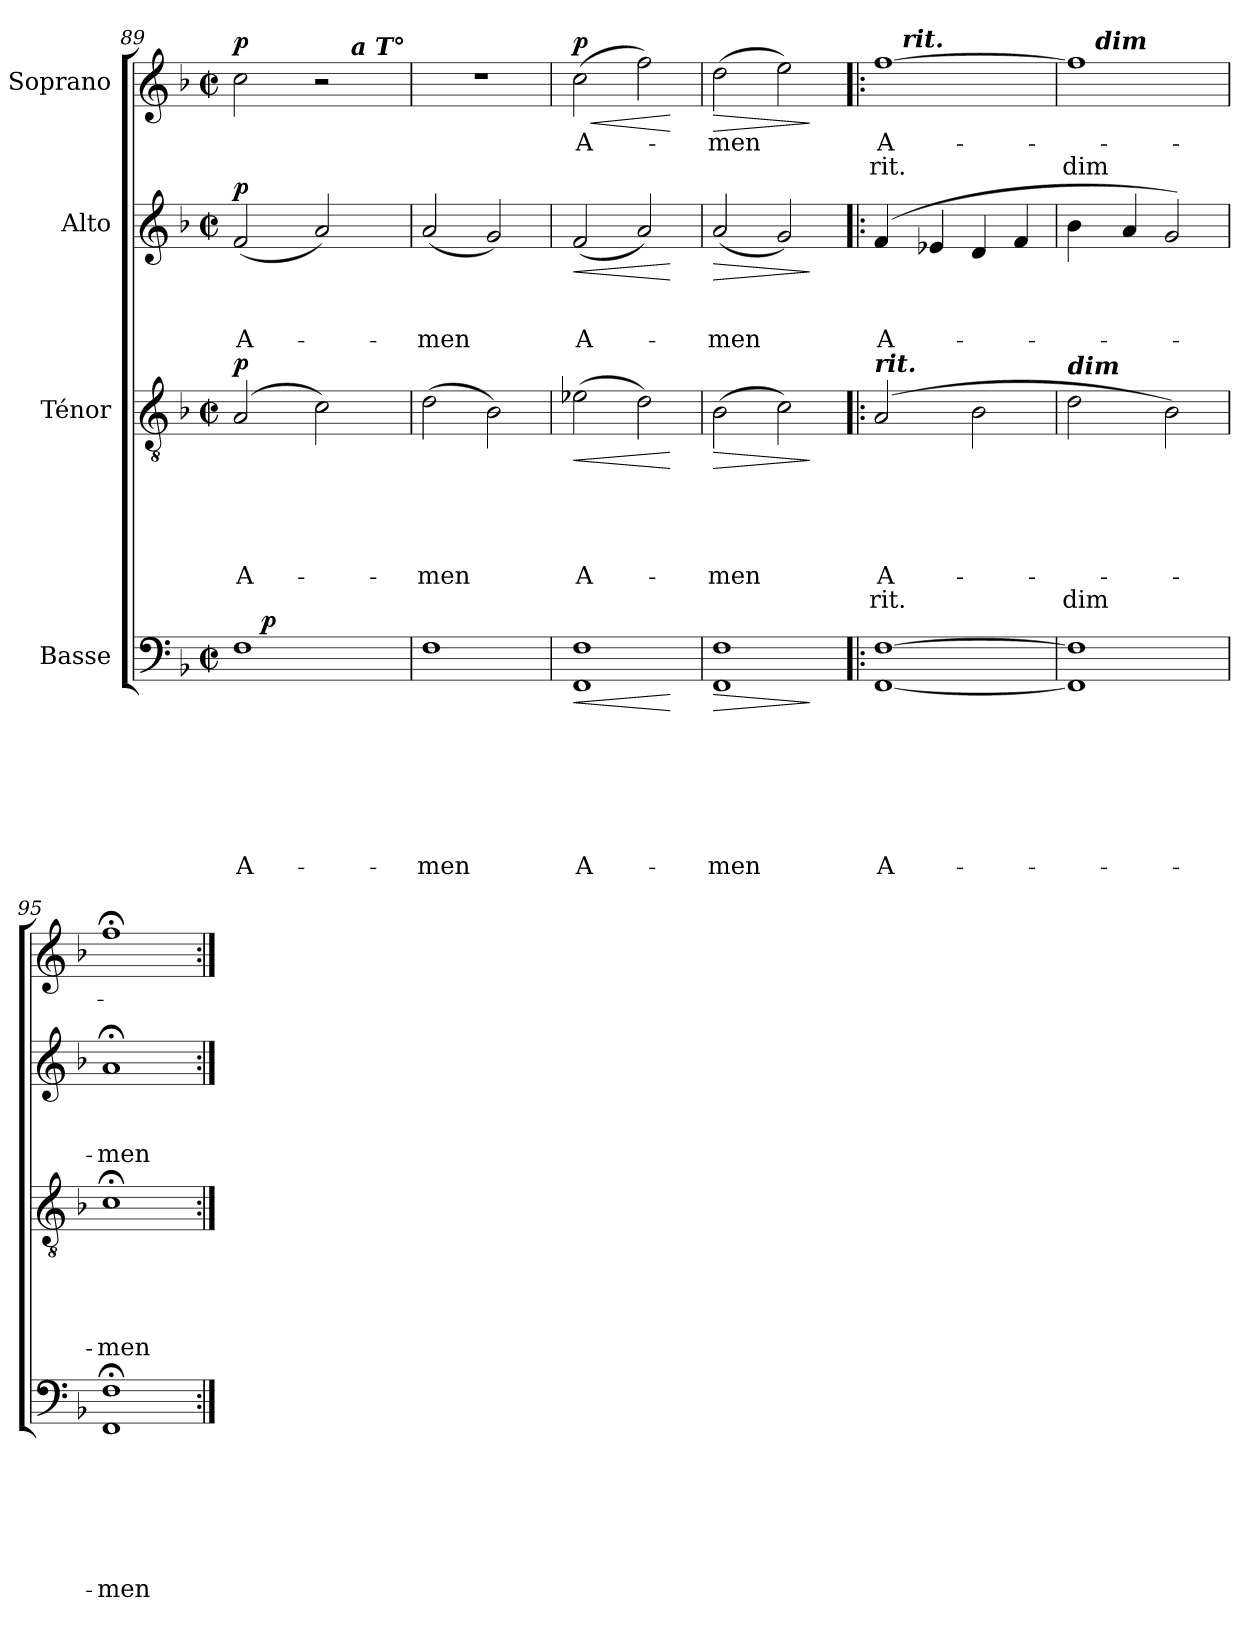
**kern	**text	**text	**text	**text	**text	**text	**text	**dynam	**kern	**text	**text	**text	**text	**text	**text	**dynam	**kern	**text	**text	**text	**dynam	**kern	**text	**text	**dynam
*part4	*part4	*part4	*part4	*part4	*part4	*part4	*part4	*part4	*part3	*part3	*part3	*part3	*part3	*part3	*part3	*part3	*part2	*part2	*part2	*part2	*part2	*part1	*part1	*part1	*part1
*staff4	*staff4	*staff4	*staff4	*staff4	*staff4	*staff4	*staff4	*staff4	*staff3	*staff3	*staff3	*staff3	*staff3	*staff3	*staff3	*staff3	*staff2	*staff2	*staff2	*staff2	*staff2	*staff1	*staff1	*staff1	*staff1
*I"Basse	*	*	*	*	*	*	*	*	*I"Ténor	*	*	*	*	*	*	*	*I"Alto	*	*	*	*	*I"Soprano	*	*	*
*clefF4	*	*	*	*	*	*	*	*	*clefGv2	*	*	*	*	*	*	*	*clefG2	*	*	*	*	*clefG2	*	*	*
*k[b-]	*	*	*	*	*	*	*	*	*k[b-]	*	*	*	*	*	*	*	*k[b-]	*	*	*	*	*k[b-]	*	*	*
*F:	*	*	*	*	*	*	*	*	*F:	*	*	*	*	*	*	*	*F:	*	*	*	*	*F:	*	*	*
*M2/2	*	*	*	*	*	*	*	*	*M2/2	*	*	*	*	*	*	*	*M2/2	*	*	*	*	*M2/2	*	*	*
*met(c|)	*	*	*	*	*	*	*	*	*met(c|)	*	*	*	*	*	*	*	*met(c|)	*	*	*	*	*met(c|)	*	*	*
=89	=89	=89	=89	=89	=89	=89	=89	=89	=89	=89	=89	=89	=89	=89	=89	=89	=89	=89	=89	=89	=89	=89	=89	=89	=89
!	!	!	!	!	!	!	!LO:LY:b	!	!	!	!	!	!	!LO:LY:b	!	!LO:DY:a	!	!	!	!LO:LY:b	!LO:DY:a	!	!	!	!LO:DY:a
*^	*	*	*	*	*	*	*	*	*	*	*	*	*	*	*	*	*	*	*	*	*	*^	*	*	*
1F	8ryy	.	.	.	.	.	.	A-	.	(<2A/	.	.	.	.	A-	.	p	(<2f/	.	.	A-	p	2cc\	2ryy	.	.	p
!	!	!	!	!	!	!	!	!	!LO:DY:a	!	!	!	!	!	!	!	!	!	!	!	!	!	!	!	!	!	!
.	2..ryy	.	.	.	.	.	.	.	p	.	.	.	.	.	.	.	.	.	.	.	.	.	.	.	.	.	.
.	.	.	.	.	.	.	.	.	.	2c\)	.	.	.	.	.	.	.	2a/)	.	.	.	.	2r	8.ryy	.	.	.
!	!	!	!	!	!	!	!	!	!	!	!	!	!	!	!	!	!	!	!	!	!	!	!	!LO:TX:a:Bi:t=a T°	!	!	!
.	.	.	.	.	.	.	.	.	.	.	.	.	.	.	.	.	.	.	.	.	.	.	.	4ryy	.	.	.
.	.	.	.	.	.	.	.	.	.	.	.	.	.	.	.	.	.	.	.	.	.	.	.	16ryy	.	.	.
=90	=90	=90	=90	=90	=90	=90	=90	=90	=90	=90	=90	=90	=90	=90	=90	=90	=90	=90	=90	=90	=90	=90	=90	=90	=90	=90	=90
!	!	!	!	!	!	!	!	!LO:LY:b	!	!	!	!	!	!	!LO:LY:b	!	!	!	!	!	!LO:LY:b	!	!	!	!	!	!
*v	*v	*	*	*	*	*	*	*	*	*	*	*	*	*	*	*	*	*	*	*	*	*	*v	*v	*	*	*
1F	.	.	.	.	.	.	-men	.	(>2d\	.	.	.	.	-men	.	.	(<2a/	.	.	-men	.	1r	.	.	.
.	.	.	.	.	.	.	.	.	2B-\)	.	.	.	.	.	.	.	2g/)	.	.	.	.	.	.	.	.
=91	=91	=91	=91	=91	=91	=91	=91	=91	=91	=91	=91	=91	=91	=91	=91	=91	=91	=91	=91	=91	=91	=91	=91	=91	=91
!	!	!	!	!	!	!	!LO:LY:b	!LO:HP:b	!	!	!	!	!	!LO:LY:b	!	!LO:HP:b	!	!	!	!LO:LY:b	!LO:HP:b	!	!LO:LY:b	!	!LO:HP:b
!	!	!	!	!	!	!	!	!	!	!	!	!	!	!	!	!	!	!	!	!	!	!	!	!	!LO:DY:n=1:a
1FF 1F	.	.	.	.	.	.	A-	<	(<2e-X\	.	.	.	.	A-	.	<	(<2f/	.	.	A-	<	(>2cc\	A-	.	< p
.	.	.	.	.	.	.	.	.	2d\)	.	.	.	.	.	.	.	2a/)	.	.	.	.	2ff\)	.	.	.
.	.	.	.	.	.	.	.	[	.	.	.	.	.	.	.	[	.	.	.	.	[	.	.	.	[
=92	=92	=92	=92	=92	=92	=92	=92	=92	=92	=92	=92	=92	=92	=92	=92	=92	=92	=92	=92	=92	=92	=92	=92	=92	=92
!	!	!	!	!	!	!	!LO:LY:b	!LO:HP:b	!	!	!	!	!	!LO:LY:b	!	!LO:HP:b	!	!	!	!LO:LY:b	!LO:HP:b	!	!LO:LY:b	!	!LO:HP:b
1FF 1F	.	.	.	.	.	.	-men	>	(>2B-\	.	.	.	.	-men	.	>	(<2a/	.	.	-men	>	(>2dd\	-men	.	>
.	.	.	.	.	.	.	.	.	2c\)	.	.	.	.	.	.	.	2g/)	.	.	.	.	2ee\)	.	.	.
.	.	.	.	.	.	.	.	]	.	.	.	.	.	.	.	]	.	.	.	.	]	.	.	.	]
!!LO:PB:g=z
=93!|:	=93!|:	=93!|:	=93!|:	=93!|:	=93!|:	=93!|:	=93!|:	=93!|:	=93!|:	=93!|:	=93!|:	=93!|:	=93!|:	=93!|:	=93!|:	=93!|:	=93!|:	=93!|:	=93!|:	=93!|:	=93!|:	=93!|:	=93!|:	=93!|:	=93!|:
!	!	!	!	!	!	!	!	!	!LO:TX:a:Bi:t=rit.	!	!	!	!	!	!	!	!	!	!	!	!	!	!	!	!
!	!	!	!	!	!	!	!LO:LY:b	!	!	!	!	!	!	!LO:LY:b	!LO:LY:b	!	!	!	!	!LO:LY:b	!	!	!LO:LY:b	!LO:LY:b	!
*	*	*	*	*	*	*	*	*	*	*	*	*	*	*	*	*	*	*	*	*	*	*^	*	*	*
[<1FF [>1F	.	.	.	.	.	.	A-	.	(<2A/	.	.	.	.	A-	rit.	.	(<4f/	.	.	A-	.	[>1ff	8ryy	A-	rit.	.
!	!	!	!	!	!	!	!	!	!	!	!	!	!	!	!	!	!	!	!	!	!	!	!LO:TX:a:Bi:t=rit.	!	!	!
.	.	.	.	.	.	.	.	.	.	.	.	.	.	.	.	.	.	.	.	.	.	.	2..ryy	.	.	.
.	.	.	.	.	.	.	.	.	.	.	.	.	.	.	.	.	4e-X/	.	.	.	.	.	.	.	.	.
.	.	.	.	.	.	.	.	.	2B-\	.	.	.	.	.	.	.	4d/	.	.	.	.	.	.	.	.	.
.	.	.	.	.	.	.	.	.	.	.	.	.	.	.	.	.	4f/	.	.	.	.	.	.	.	.	.
=94	=94	=94	=94	=94	=94	=94	=94	=94	=94	=94	=94	=94	=94	=94	=94	=94	=94	=94	=94	=94	=94	=94	=94	=94	=94	=94
!	!	!	!	!	!	!	!	!	!LO:TX:a:Bi:t=dim	!	!	!	!	!	!	!	!	!	!	!	!	!	!	!	!	!
!	!	!	!	!	!	!	!	!	!	!	!	!	!	!	!LO:LY:b	!	!	!	!	!	!	!	!	!	!LO:LY:b	!
1FF] 1F]	.	.	.	.	.	.	.	.	2d\	.	.	.	.	.	dim	.	4b-\	.	.	.	.	1ff]	8ryy	.	dim	.
!	!	!	!	!	!	!	!	!	!	!	!	!	!	!	!	!	!	!	!	!	!	!	!LO:TX:a:Bi:t=dim	!	!	!
.	.	.	.	.	.	.	.	.	.	.	.	.	.	.	.	.	.	.	.	.	.	.	2..ryy	.	.	.
.	.	.	.	.	.	.	.	.	.	.	.	.	.	.	.	.	4a/	.	.	.	.	.	.	.	.	.
.	.	.	.	.	.	.	.	.	2B-\)	.	.	.	.	.	.	.	2g/)	.	.	.	.	.	.	.	.	.
=95	=95	=95	=95	=95	=95	=95	=95	=95	=95	=95	=95	=95	=95	=95	=95	=95	=95	=95	=95	=95	=95	=95	=95	=95	=95	=95
!	!	!	!	!	!	!	!LO:LY:b	!	!	!	!	!	!	!LO:LY:b	!	!	!	!	!	!LO:LY:b	!	!	!	!	!	!
*	*	*	*	*	*	*	*	*	*	*	*	*	*	*	*	*	*	*	*	*	*	*v	*v	*	*	*
1FF; 1F;	.	.	.	.	.	.	-men	.	1c;	.	.	.	.	-men	.	.	1a;<	.	.	-men	.	1ff;	.	.	.
=:|!	=:|!	=:|!	=:|!	=:|!	=:|!	=:|!	=:|!	=:|!	=:|!	=:|!	=:|!	=:|!	=:|!	=:|!	=:|!	=:|!	=:|!	=:|!	=:|!	=:|!	=:|!	=:|!	=:|!	=:|!	=:|!
*-	*-	*-	*-	*-	*-	*-	*-	*-	*-	*-	*-	*-	*-	*-	*-	*-	*-	*-	*-	*-	*-	*-	*-	*-	*-
